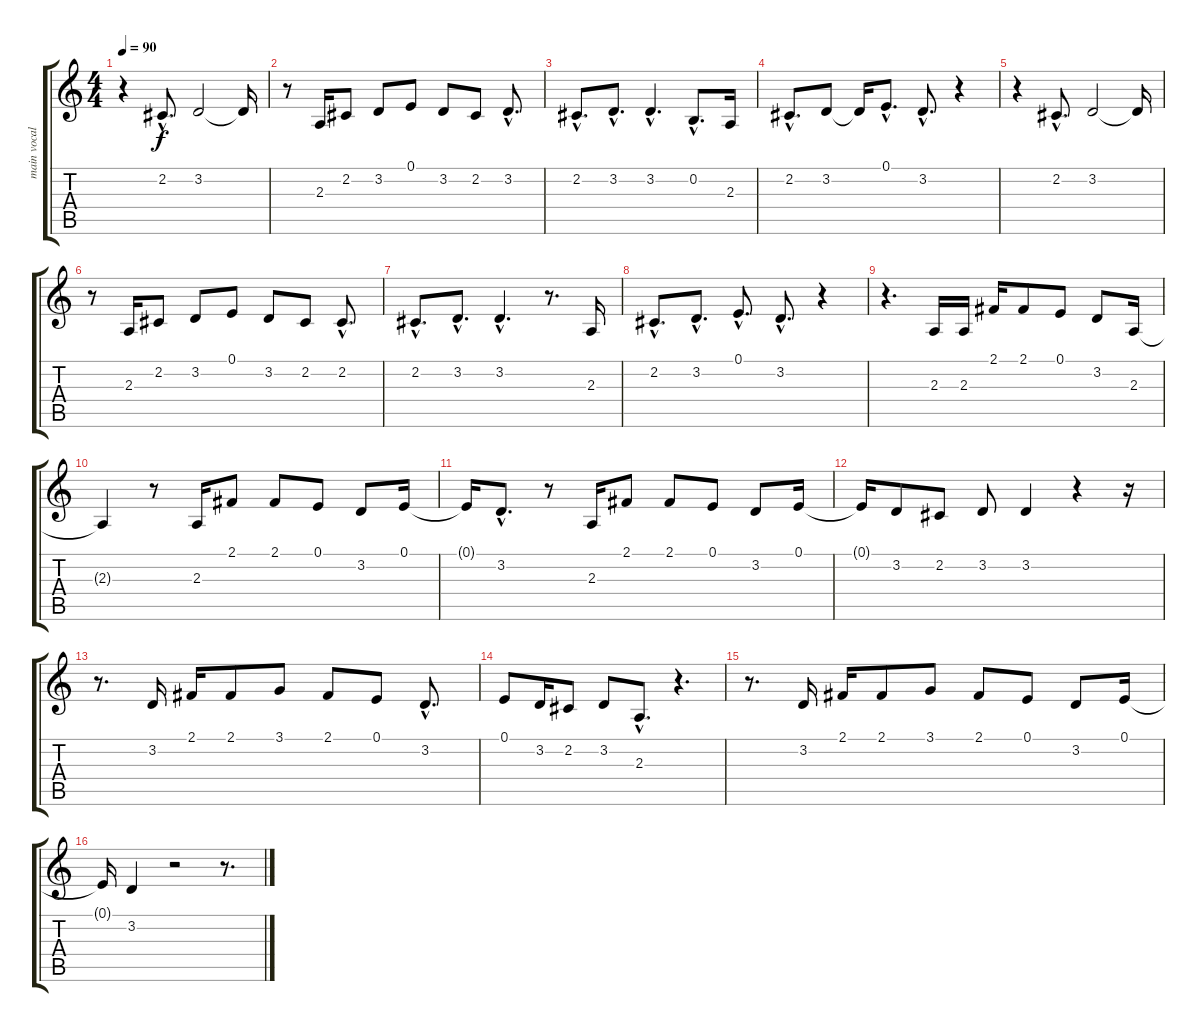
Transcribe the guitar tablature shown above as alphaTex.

\track ("main vocal - ryan" "main vocal") {instrument oboe}
\staff {score tabs}
\tuning (E4 B3 G3 D3 A2 D2) {hide}
\ts (4 4)
\tempo 90
\clef g2
\ks c
r.4{dy f} 2.2{hac}.8{d} 3.2.2 3.2{t}.16 |
r.8 2.3.16 2.2.8 3.2.8 0.1.8 3.2.8 2.2.8 3.2{hac}.8{d} |
2.2{hac}.8{d} 3.2{hac}.8{d} 3.2{hac}.4{d} 0.2{hac}.8{d} 2.3.16 |
2.2{hac}.8{d} 3.2.8 3.2{t}.16 0.1{hac}.8{d} 3.2{hac}.8{d} r.4 |
r.4 2.2{hac}.8{d} 3.2.2 3.2{t}.16 |
r.8 2.3.16 2.2.8 3.2.8 0.1.8 3.2.8 2.2.8 2.2{hac}.8{d} |
2.2{hac}.8{d} 3.2{hac}.8{d} 3.2{hac}.4{d} r.8{d} 2.3.16 |
2.2{hac}.8{d} 3.2{hac}.8{d} 0.1{hac}.8{d} 3.2{hac}.8{d} r.4 |
r.4{d} 2.3.16 2.3.16 2.1.16 2.1.8 0.1.8 3.2.8 2.3.16 |
2.3{t}.4 r.8 2.3.16 2.1.8 2.1.8 0.1.8 3.2.8 0.1.16 |
0.1{t}.16 3.2{hac}.8{d} r.8 2.3.16 2.1.8 2.1.8 0.1.8 3.2.8 0.1.16 |
0.1{t}.16 3.2.8 2.2.8 3.2.8 3.2.4 r.4 r.16 |
r.8{d} 3.2.16 2.1.16 2.1.8 3.1.8 2.1.8 0.1.8 3.2{hac}.8{d} |
0.1.8 3.2.16 2.2.8 3.2.8 2.3{hac}.8{d} r.4{d} |
r.8{d} 3.2.16 2.1.16 2.1.8 3.1.8 2.1.8 0.1.8 3.2.8 0.1.16 |
0.1{t}.16 3.2.4 r.2 r.8{d}
